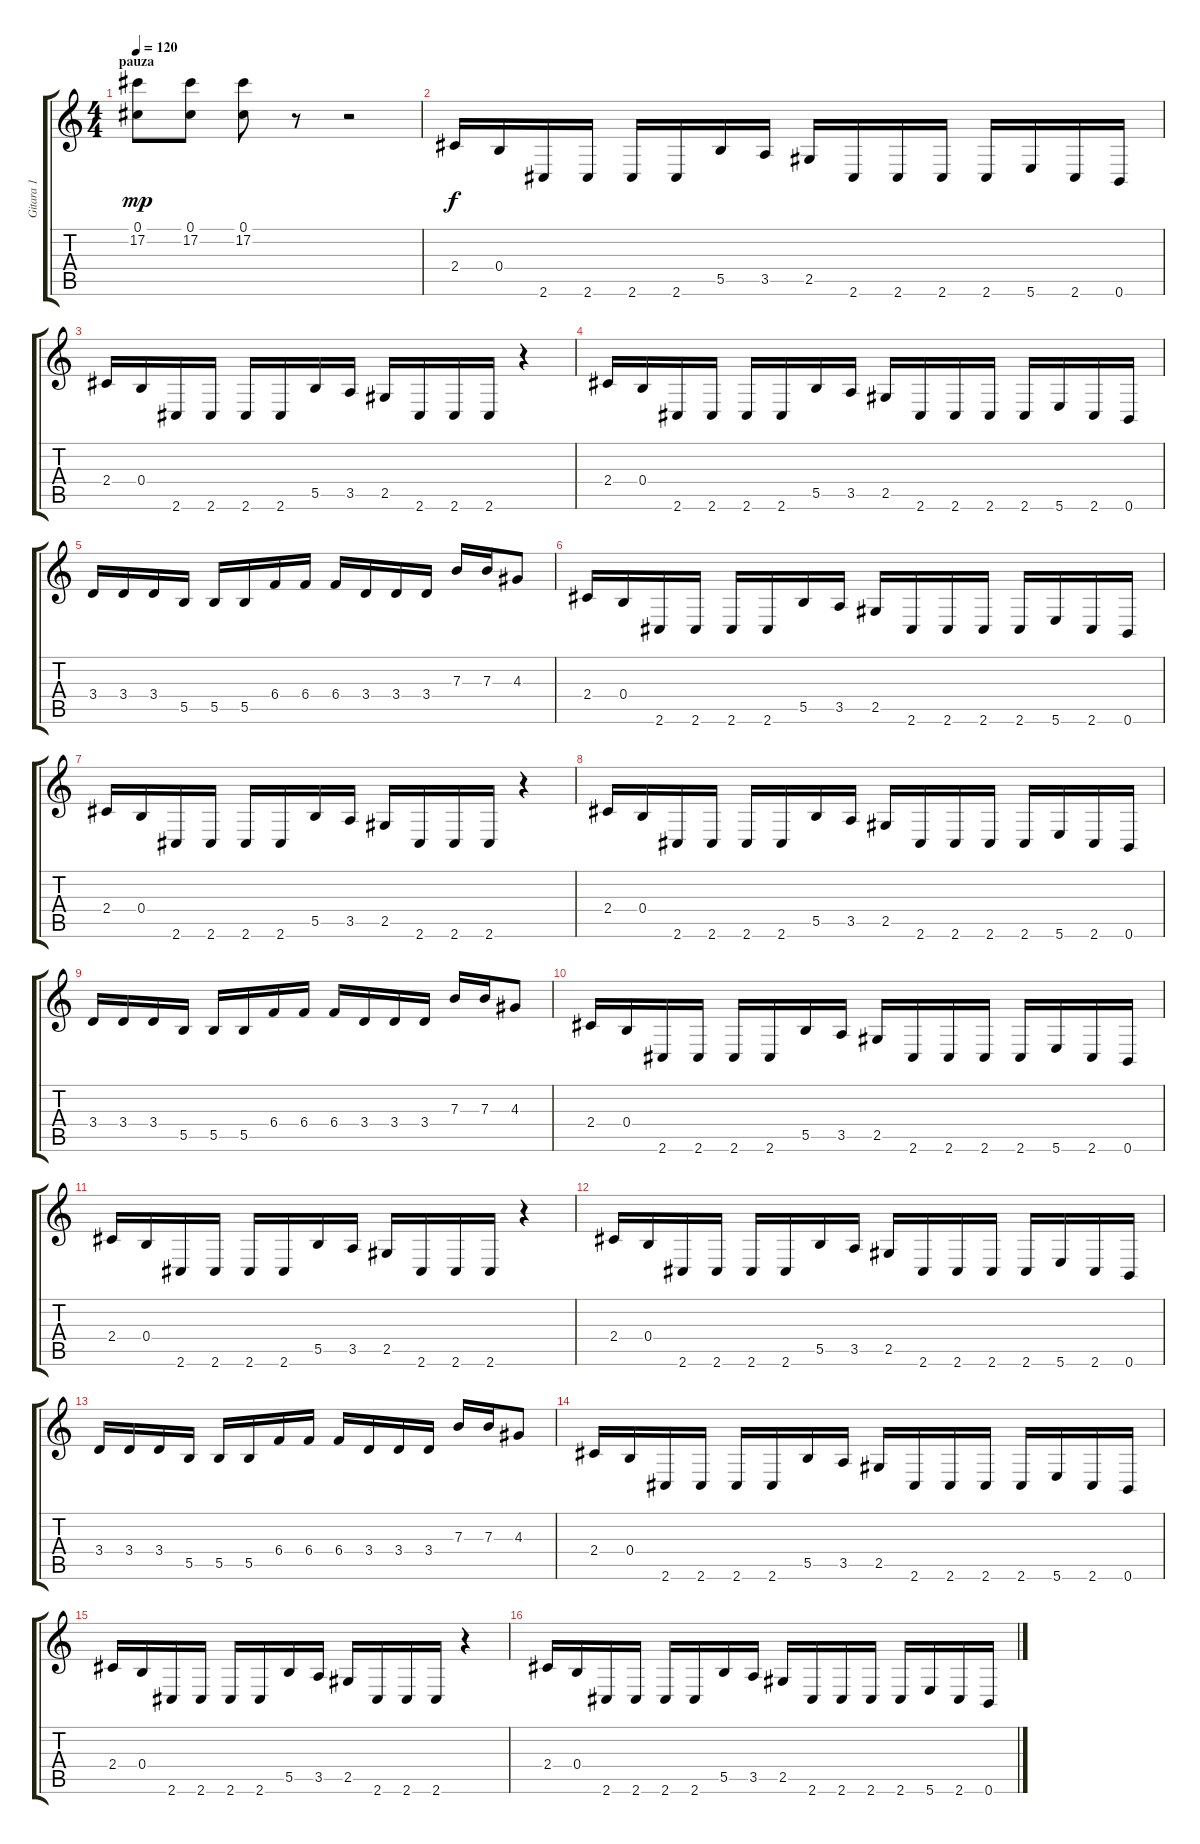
\track ("Gitara 1" "Gitara 1") {instrument overdrivenguitar}
\staff {score tabs}
\tuning (Db4 Ab3 E3 B2 Gb2 B1) {hide}
\ts (4 4)
\section ("" "pauza")
\tempo 120
\clef g2
\ks c
(0.1 17.2).8{dy mp} (0.1 17.2).8 (0.1 17.2).8 r.8 r.2 |
2.4.16{dy f} 0.4.16 2.6.16 2.6.16 2.6.16 2.6.16 5.5.16 3.5.16 2.5.16 2.6.16 2.6.16 2.6.16 2.6.16 5.6.16 2.6.16 0.6.16 |
2.4.16 0.4.16 2.6.16 2.6.16 2.6.16 2.6.16 5.5.16 3.5.16 2.5.16 2.6.16 2.6.16 2.6.16 r.4 |
2.4.16 0.4.16 2.6.16 2.6.16 2.6.16 2.6.16 5.5.16 3.5.16 2.5.16 2.6.16 2.6.16 2.6.16 2.6.16 5.6.16 2.6.16 0.6.16 |
3.4.16 3.4.16 3.4.16 5.5.16 5.5.16 5.5.16 6.4.16 6.4.16 6.4.16 3.4.16 3.4.16 3.4.16 7.3.16 7.3.16 4.3.8 |
2.4.16 0.4.16 2.6.16 2.6.16 2.6.16 2.6.16 5.5.16 3.5.16 2.5.16 2.6.16 2.6.16 2.6.16 2.6.16 5.6.16 2.6.16 0.6.16 |
2.4.16 0.4.16 2.6.16 2.6.16 2.6.16 2.6.16 5.5.16 3.5.16 2.5.16 2.6.16 2.6.16 2.6.16 r.4 |
2.4.16 0.4.16 2.6.16 2.6.16 2.6.16 2.6.16 5.5.16 3.5.16 2.5.16 2.6.16 2.6.16 2.6.16 2.6.16 5.6.16 2.6.16 0.6.16 |
3.4.16 3.4.16 3.4.16 5.5.16 5.5.16 5.5.16 6.4.16 6.4.16 6.4.16 3.4.16 3.4.16 3.4.16 7.3.16 7.3.16 4.3.8 |
2.4.16 0.4.16 2.6.16 2.6.16 2.6.16 2.6.16 5.5.16 3.5.16 2.5.16 2.6.16 2.6.16 2.6.16 2.6.16 5.6.16 2.6.16 0.6.16 |
2.4.16 0.4.16 2.6.16 2.6.16 2.6.16 2.6.16 5.5.16 3.5.16 2.5.16 2.6.16 2.6.16 2.6.16 r.4 |
2.4.16 0.4.16 2.6.16 2.6.16 2.6.16 2.6.16 5.5.16 3.5.16 2.5.16 2.6.16 2.6.16 2.6.16 2.6.16 5.6.16 2.6.16 0.6.16 |
3.4.16 3.4.16 3.4.16 5.5.16 5.5.16 5.5.16 6.4.16 6.4.16 6.4.16 3.4.16 3.4.16 3.4.16 7.3.16 7.3.16 4.3.8 |
2.4.16 0.4.16 2.6.16 2.6.16 2.6.16 2.6.16 5.5.16 3.5.16 2.5.16 2.6.16 2.6.16 2.6.16 2.6.16 5.6.16 2.6.16 0.6.16 |
2.4.16 0.4.16 2.6.16 2.6.16 2.6.16 2.6.16 5.5.16 3.5.16 2.5.16 2.6.16 2.6.16 2.6.16 r.4 |
2.4.16 0.4.16 2.6.16 2.6.16 2.6.16 2.6.16 5.5.16 3.5.16 2.5.16 2.6.16 2.6.16 2.6.16 2.6.16 5.6.16 2.6.16 0.6.16
